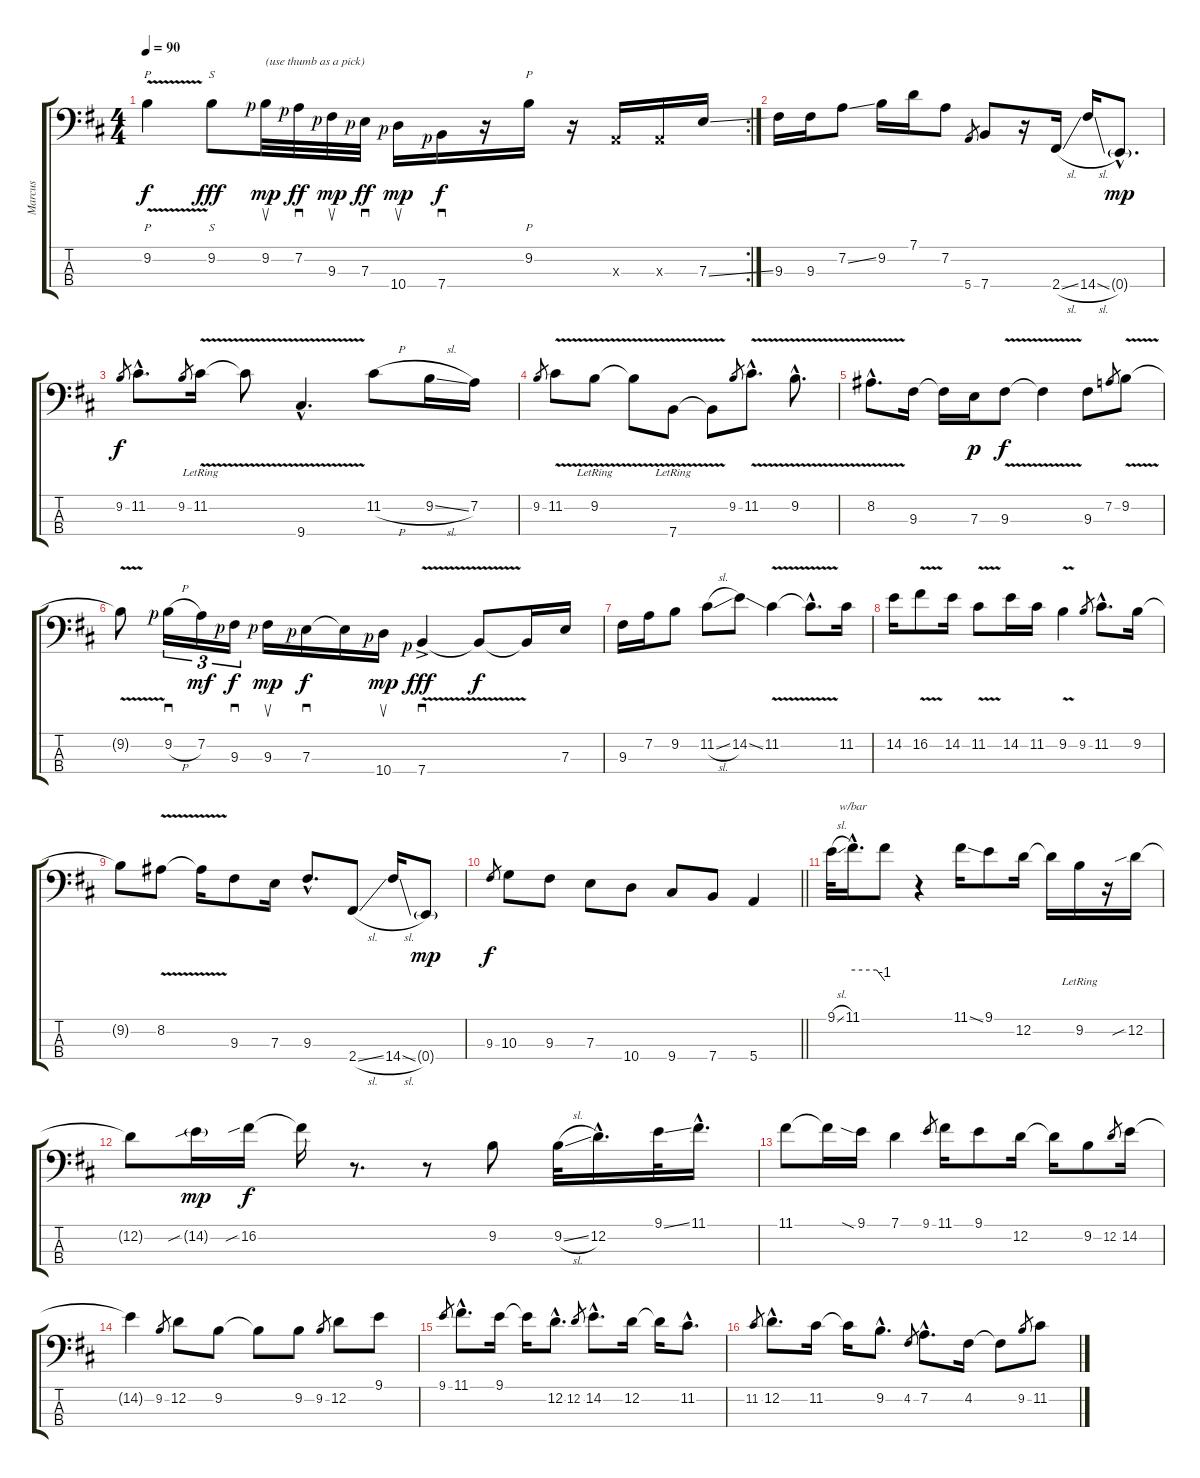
\track ("Marcus" "Marcus") {instrument slapbass1}
\staff {score tabs}
\tuning (G2 D2 A1 E1) {hide}
\rc 2
\ts (4 4)
\tempo 90
\clef f4
\ks d
9.2{v}.4{p dy f} 9.2.8{s dy fff} 9.2{rf 1}.32{su txt "(use thumb as a pick)" dy mp} 7.2{rf 1}.32{sd dy ff} 9.3{rf 1}.32{su dy mp} 7.3{rf 1}.32{sd dy ff} 10.4{rf 1}.16{su dy mp} 7.4{rf 1}.16{sd dy f} r.16 9.2.16{p} r.16 0.3{x}.16 0.3{x}.16 7.3{ss}.16 |
9.3.16 9.3.16 7.2{ss}.8 9.2.16 7.1.16 7.2.8 5.4.8{gr} 7.4.8 r.16 2.4{sl}.16 14.4{sl}.16 0.4{g hac}.8{d dy mp} |
9.2.8{gr dy f} 11.2{hac}.8{d} 9.2.8{gr} 11.2{v lr}.16 11.2{t}.8 9.4{v hac}.4{d} 11.2{h}.8 9.2{sl}.16 7.2.16 |
9.2.8{gr} 11.2{v}.8 9.2{v lr}.8 9.2{t}.8 7.4{v lr}.8 7.4{t}.8 9.2.8{gr} 11.2{v hac}.8{d} 9.2{v hac}.8{d} |
8.2{v hac}.8{d} 9.3.16 9.3{t}.16 7.3.16{dy p} 9.3{v}.8{dy f} 9.3{t}.4 9.3.8 7.2.8{gr} 9.2{v}.8 |
9.2{t}.8 9.2{h rf 1}.16{sd tu (3 2)} 7.2.16{tu (3 2) dy mf} 9.3{rf 1}.16{sd tu (3 2) dy f} 9.3{rf 1}.16{su dy mp} 7.3{rf 1}.16{sd dy f} 7.3{t}.16 10.4{rf 1}.16{su dy mp} 7.4{v ac rf 1}.4{sd dy fff} 7.4{t}.8{dy f} 7.4{t}.16 7.3.16 |
9.3.16 7.2.16 9.2.8 11.2{sl}.8 14.2{ss}.8 11.2{v}.4 11.2{hac t}.8{d} 11.2.16 |
14.2.16 16.2{v}.8 14.2.16 11.2{v}.8 14.2.16 11.2.16 9.2{v}.4 9.2.8{gr} 11.2{hac}.8{d} 9.2.16 |
9.2{t}.8 8.2{v}.8 8.2{t}.16 9.3.8 7.3.16 9.3{hac}.8{d} 2.4{sl}.8 14.4{sl}.16 0.4{g}.8{dy mp} |
\barLineRight lightlight
9.3.8{gr dy f} 10.3.8 9.3.8 7.3.8 10.4.8 9.4.8 7.4.8 5.4.4 |
9.1{sl}.32 11.1{hac}.16{d tbe (custom default 0 0 45 0 60 -4)} 11.1{t}.8 r.4 11.1{ss}.16 9.1.8 12.2.16 12.2{t}.16 9.2{lr}.16 r.16 12.2{sib}.16 |
12.2{t}.8 14.2{sib g}.16{dy mp} 16.2{sib}.16{dy f} 16.2{t}.16 r.8{d} r.8 9.2.8 9.2{sl}.32 12.2{hac}.16{d} 9.1{ss}.32 11.1{hac}.16{d} |
11.1.8 11.1{t}.16 9.1{sia}.16 7.1.4 9.1.8{gr} 11.1.16 9.1.8 12.2.16 12.2{t}.16 9.2.8 12.2.8{gr} 14.2.16 |
14.2{t}.4 9.2.8{gr} 12.2.8 9.2.8 9.2{t}.8 9.2.8 9.2.8{gr} 12.2.8 9.1.8 |
9.1.8{gr} 11.1{hac}.8{d} 9.1.16 9.1{t}.16 12.2{hac}.8{d} 12.2.8{gr} 14.2{hac}.8{d} 12.2.16 12.2{t}.16 11.2{hac}.8{d} |
11.2.8{gr} 12.2{hac}.8{d} 11.2.16 11.2{t}.16 9.2{hac}.8{d} 4.2.8{gr} 7.2{hac}.8{d} 4.2.16 4.2{t}.8 9.2.8{gr} 11.2.8
